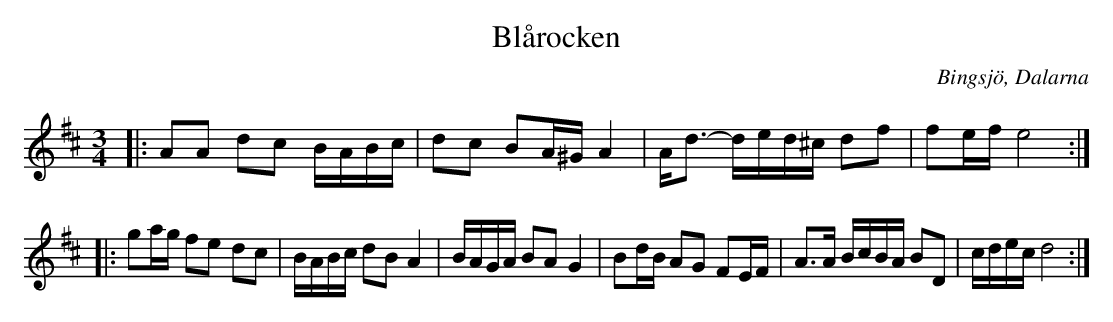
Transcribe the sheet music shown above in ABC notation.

X:1
T:Blårocken
O:Bingsjö, Dalarna
M:3/4
L:1/8
K:D
|:AA dc B/2A/2B/2c/2 | dc BA/2^G/2 A2 | A<d- d/2e/2d/2^c/2 df | fe/2f/2 e4:|
|: ga/2g/2 fe dc | B/2A/2B/2c/2 dB A2 | B/2A/2G/2A/2 BA G2 | Bd/2B/2 AG FE/2F/2 | A>A B/2c/2B/2A/2 BD | c/2d/2e/2c/2 d4 :|]
